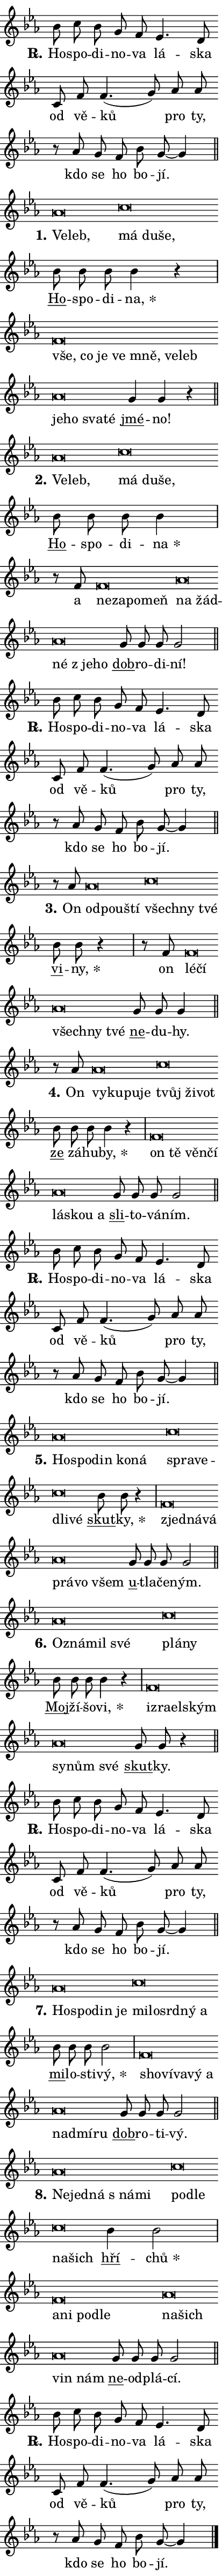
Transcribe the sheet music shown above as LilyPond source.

\version "2.24.0"
\header { tagline = "" }
\paper {
  indent = 0\cm
  top-margin = 0\cm
  right-margin = 0.13\cm % to fit lyric hyphens
  bottom-margin = 0\cm
  left-margin = 0\cm
  paper-width = 7\cm
  page-breaking = #ly:one-page-breaking
  system-system-spacing.basic-distance = #11
  score-system-spacing.basic-distance = #11
  ragged-last = ##f
}


%% Author: Thomas Morley
%% https://lists.gnu.org/archive/html/lilypond-user/2020-05/msg00002.html
#(define (line-position grob)
"Returns position of @var[grob} in current system:
   @code{'start}, if at first time-step
   @code{'end}, if at last time-step
   @code{'middle} otherwise
"
  (let* ((col (ly:item-get-column grob))
         (ln (ly:grob-object col 'left-neighbor))
         (rn (ly:grob-object col 'right-neighbor))
         (col-to-check-left (if (ly:grob? ln) ln col))
         (col-to-check-right (if (ly:grob? rn) rn col))
         (break-dir-left
           (and
             (ly:grob-property col-to-check-left 'non-musical #f)
             (ly:item-break-dir col-to-check-left)))
         (break-dir-right
           (and
             (ly:grob-property col-to-check-right 'non-musical #f)
             (ly:item-break-dir col-to-check-right))))
        (cond ((eqv? 1 break-dir-left) 'start)
              ((eqv? -1 break-dir-right) 'end)
              (else 'middle))))

#(define (tranparent-at-line-position vctor)
  (lambda (grob)
  "Relying on @code{line-position} select the relevant enry from @var{vctor}.
Used to determine transparency,"
    (case (line-position grob)
      ((end) (not (vector-ref vctor 0)))
      ((middle) (not (vector-ref vctor 1)))
      ((start) (not (vector-ref vctor 2))))))

noteHeadBreakVisibility =
#(define-music-function (break-visibility)(vector?)
"Makes @code{NoteHead}s transparent relying on @var{break-visibility}"
#{
  \override NoteHead.transparent =
    #(tranparent-at-line-position break-visibility)
#})

#(define delete-ledgers-for-transparent-note-heads
  (lambda (grob)
    "Reads whether a @code{NoteHead} is transparent.
If so this @code{NoteHead} is removed from @code{'note-heads} from
@var{grob}, which is supposed to be @code{LedgerLineSpanner}.
As a result ledgers are not printed for this @code{NoteHead}"
    (let* ((nhds-array (ly:grob-object grob 'note-heads))
           (nhds-list
             (if (ly:grob-array? nhds-array)
                 (ly:grob-array->list nhds-array)
                 '()))
           ;; Relies on the transparent-property being done before
           ;; Staff.LedgerLineSpanner.after-line-breaking is executed.
           ;; This is fragile ...
           (to-keep
             (remove
               (lambda (nhd)
                 (ly:grob-property nhd 'transparent #f))
               nhds-list)))
      ;; TODO find a better method to iterate over grob-arrays, similiar
      ;; to filter/remove etc for lists
      ;; For now rebuilt from scratch
      (set! (ly:grob-object grob 'note-heads)  '())
      (for-each
        (lambda (nhd)
          (ly:pointer-group-interface::add-grob grob 'note-heads nhd))
        to-keep))))

squashNotes = {
  \override NoteHead.X-extent = #'(-0.2 . 0.2)
  \override NoteHead.Y-extent = #'(-0.75 . 0)
  \override NoteHead.stencil =
    #(lambda (grob)
       (let ((pos (ly:grob-property grob 'staff-position)))
         (begin
           (if (< pos -7) (display "ERROR: Lower brevis then expected\n") (display ""))
           (if (<= pos -6) ly:text-interface::print ly:note-head::print))))
}
unSquashNotes = {
  \revert NoteHead.X-extent
  \revert NoteHead.Y-extent
  \revert NoteHead.stencil
}

hideNotes = \noteHeadBreakVisibility #begin-of-line-visible
unHideNotes = \noteHeadBreakVisibility #all-visible

% work-around for resetting accidentals
% https://lilypond.org/doc/v2.23/Documentation/notation/displaying-rhythms#unmetered-music
cadenzaMeasure = {
  \cadenzaOff
  \partial 1024 s1024
  \cadenzaOn
}

#(define-markup-command (accent layout props text) (markup?)
  "Underline accented syllable"
  (interpret-markup layout props
    #{\markup \override #'(offset . 4.3) \underline { #text }#}))

responsum = \markup \concat {
  "R" \hspace #-1.05 \path #0.1 #'((moveto 0 0.07) (lineto 0.9 0.8)) \hspace #0.05 "."
}

spaceSize = #0.6828661417322834 % exact space size for TeX Gyre Schola

\layout {
  \context {
    \Staff
    \remove "Time_signature_engraver"
    \override LedgerLineSpanner.after-line-breaking = #delete-ledgers-for-transparent-note-heads
  }
  \context {
    \Lyrics {
      \override LyricSpace.minimum-distance = \spaceSize
      \override LyricText.font-name = #"TeX Gyre Schola"
      \override LyricText.font-size = 1
      \override StanzaNumber.font-name = #"TeX Gyre Schola Bold"
      \override StanzaNumber.font-size = 1
    }
  }
  \context {
    \Score 
    \override NoteHead.text =
      #(lambda (grob) 
        (let ((pos (ly:grob-property grob 'staff-position)))
          #{\markup {
            \combine
              \halign #-0.55 \raise #(if (= pos -6) 0 0.5) \override #'(thickness . 2) \draw-line #'(3.2 . 0)
              \musicglyph "noteheads.sM1"
          }#}))
  }
}

% magnetic-lyrics.ily
%
%   written by
%     Jean Abou Samra <jean@abou-samra.fr>
%     Werner Lemberg <wl@gnu.org>
%
%   adapted by
%     Jiri Hon <jiri.hon@gmail.com>
%
% Version 2022-Apr-15

% https://www.mail-archive.com/lilypond-user@gnu.org/msg149350.html

#(define (Left_hyphen_pointer_engraver context)
   "Collect syllable-hyphen-syllable occurrences in lyrics and store
them in properties.  This engraver only looks to the left.  For
example, if the lyrics input is @code{foo -- bar}, it does the
following.

@itemize @bullet
@item
Set the @code{text} property of the @code{LyricHyphen} grob between
@q{foo} and @q{bar} to @code{foo}.

@item
Set the @code{left-hyphen} property of the @code{LyricText} grob with
text @q{foo} to the @code{LyricHyphen} grob between @q{foo} and
@q{bar}.
@end itemize

Use this auxiliary engraver in combination with the
@code{lyric-@/text::@/apply-@/magnetic-@/offset!} hook."
   (let ((hyphen #f)
         (text #f))
     (make-engraver
      (acknowledgers
       ((lyric-syllable-interface engraver grob source-engraver)
        (set! text grob)))
      (end-acknowledgers
       ((lyric-hyphen-interface engraver grob source-engraver)
        ;(when (not (grob::has-interface grob 'lyric-space-interface))
          (set! hyphen grob)));)
      ((stop-translation-timestep engraver)
       (when (and text hyphen)
         (ly:grob-set-object! text 'left-hyphen hyphen))
       (set! text #f)
       (set! hyphen #f)))))

#(define (lyric-text::apply-magnetic-offset! grob)
   "If the space between two syllables is less than the value in
property @code{LyricText@/.details@/.squash-threshold}, move the right
syllable to the left so that it gets concatenated with the left
syllable.

Use this function as a hook for
@code{LyricText@/.after-@/line-@/breaking} if the
@code{Left_@/hyphen_@/pointer_@/engraver} is active."
   (let ((hyphen (ly:grob-object grob 'left-hyphen #f)))
     (when hyphen
       (let ((left-text (ly:spanner-bound hyphen LEFT)))
         (when (grob::has-interface left-text 'lyric-syllable-interface)
           (let* ((common (ly:grob-common-refpoint grob left-text X))
                  (this-x-ext (ly:grob-extent grob common X))
                  (left-x-ext
                   (begin
                     ;; Trigger magnetism for left-text.
                     (ly:grob-property left-text 'after-line-breaking)
                     (ly:grob-extent left-text common X)))
                  ;; `delta` is the gap width between two syllables.
                  (delta (- (interval-start this-x-ext)
                            (interval-end left-x-ext)))
                  (details (ly:grob-property grob 'details))
                  (threshold (assoc-get 'squash-threshold details 0.2)))
             (when (< delta threshold)
               (let* (;; We have to manipulate the input text so that
                      ;; ligatures crossing syllable boundaries are not
                      ;; disabled.  For languages based on the Latin
                      ;; script this is essentially a beautification.
                      ;; However, for non-Western scripts it can be a
                      ;; necessity.
                      (lt (ly:grob-property left-text 'text))
                      (rt (ly:grob-property grob 'text))
                      (is-space (grob::has-interface hyphen 'lyric-space-interface))
                      (space (if is-space " " ""))
                      (extra-delta (if is-space spaceSize 0))
                      ;; Append new syllable.
                      (ltrt-space (if (and (string? lt) (string? rt))
                                (string-append lt space rt)
                                (make-concat-markup (list lt space rt))))
                      ;; Right-align `ltrt` to the right side.
                      (ltrt-space-markup (grob-interpret-markup
                               grob
                               (make-translate-markup
                                (cons (interval-length this-x-ext) 0)
                                (make-right-align-markup ltrt-space)))))
                 (begin
                   ;; Don't print `left-text`.
                   (ly:grob-set-property! left-text 'stencil #f)
                   ;; Set text and stencil (which holds all collected
                   ;; syllables so far) and shift it to the left.
                   (ly:grob-set-property! grob 'text ltrt-space)
                   (ly:grob-set-property! grob 'stencil ltrt-space-markup)
                   (ly:grob-translate-axis! grob (- (- delta extra-delta)) X))))))))))


#(define (lyric-hyphen::displace-bounds-first grob)
   ;; Make very sure this callback isn't triggered too early.
   (let ((left (ly:spanner-bound grob LEFT))
         (right (ly:spanner-bound grob RIGHT)))
     (ly:grob-property left 'after-line-breaking)
     (ly:grob-property right 'after-line-breaking)
     (ly:lyric-hyphen::print grob)))

squashThreshold = #0.4

\layout {
  \context {
    \Lyrics
    \consists #Left_hyphen_pointer_engraver
    \override LyricText.after-line-breaking =
      #lyric-text::apply-magnetic-offset!
    \override LyricHyphen.stencil = #lyric-hyphen::displace-bounds-first
    \override LyricText.details.squash-threshold = \squashThreshold
    \override LyricHyphen.minimum-distance = 0
    \override LyricHyphen.minimum-length = \squashThreshold
  }
}

squashText = \override LyricText.details.squash-threshold = 9999
unSquashText = \override LyricText.details.squash-threshold = \squashThreshold

leftText = \override LyricText.self-alignment-X = #LEFT
unLeftText = \revert LyricText.self-alignment-X

starOffset = #(lambda (grob) 
                (let ((x_offset (ly:self-alignment-interface::aligned-on-x-parent grob)))
                  (if (= x_offset 0) 0 (+ x_offset 1.2))))

star = #(define-music-function (syllable)(string?)
"Append star separator at the end of a syllable"
#{
  \once \override LyricText.X-offset = #starOffset
  \lyricmode { \markup {
    #syllable
    \override #'((font-name . "TeX Gyre Schola Bold")) \hspace #0.2 \lower #0.65 \larger "*"
  } }
#})

starAccent = #(define-music-function (syllable)(string?)
"Append star separator at the end of a syllable and make accent"
#{
  \once \override LyricText.X-offset = #starOffset
  \lyricmode { \markup {
    \accent #syllable
    \override #'((font-name . "TeX Gyre Schola Bold")) \hspace #0.2 \lower #0.65 \larger "*"
  } }
#})

breath = #(define-music-function (syllable)(string?)
"Append breathing indicator at the end of a syllable"
#{
  \lyricmode { \markup { #syllable "+" } }
#})

optionalBreath = #(define-music-function (syllable)(string?)
"Append optional breathing indicator at the end of a syllable"
#{
  \lyricmode { \markup { #syllable "(+)" } }
#})


\score {
    <<
        \new Voice = "melody" { \cadenzaOn \key es \major \relative { bes'8 c bes g f es4. d8 \bar "" c f f4.( g8)] \bar "" as as \bar "" r as g f bes g~ g4 \cadenzaMeasure \bar "||" \break } }
        \new Lyrics \lyricsto "melody" { \lyricmode { \set stanza = \responsum
Ho -- spo -- di -- no -- va lá -- ska od vě -- ků pro ty, kdo se ho bo -- jí. } }
    >>
    \layout {}
}

\score {
    <<
        \new Voice = "melody" { \cadenzaOn \key es \major \relative { \squashNotes as'\breve*1/16 \hideNotes \breve*1/16 \bar "" \unHideNotes \unSquashNotes \squashNotes c\breve*1/16 \hideNotes \breve*1/16 \breve*1/16 \bar "" \unHideNotes \unSquashNotes \bar "" bes8 bes bes bes4 r \cadenzaMeasure \bar "|" \squashNotes f\breve*1/16 \hideNotes \breve*1/16 \bar "" \breve*1/16 \bar "" \breve*1/16 \bar "" \breve*1/16 \bar "" \breve*1/16 \breve*1/16 \bar "" \unHideNotes \unSquashNotes \squashNotes as\breve*1/16 \hideNotes \breve*1/16 \bar "" \breve*1/16 \breve*1/16 \bar "" \unHideNotes \unSquashNotes \bar "" g4 g r \cadenzaMeasure \bar "||" \break } }
        \new Lyrics \lyricsto "melody" { \lyricmode { \set stanza = "1."
\leftText Ve -- \squashText leb, \unSquashText má \squashText du -- še, \unLeftText \unSquashText \markup \accent Ho -- spo -- di -- \star na, \leftText vše, \squashText co je ve mně, ve -- leb \unSquashText je -- \squashText ho sva -- té \unLeftText \unSquashText \markup \accent jmé -- no! } }
    >>
    \layout {}
}

\score {
    <<
        \new Voice = "melody" { \cadenzaOn \key es \major \relative { \squashNotes as'\breve*1/16 \hideNotes \breve*1/16 \bar "" \unHideNotes \unSquashNotes \squashNotes c\breve*1/16 \hideNotes \breve*1/16 \breve*1/16 \bar "" \unHideNotes \unSquashNotes \bar "" bes8 bes bes bes4 \cadenzaMeasure \bar "|" r8 f8 \squashNotes f\breve*1/16 \hideNotes \breve*1/16 \bar "" \breve*1/16 \breve*1/16 \bar "" \unHideNotes \unSquashNotes \squashNotes as\breve*1/16 \hideNotes \breve*1/16 \bar "" \breve*1/16 \bar "" \breve*1/16 \breve*1/16 \bar "" \unHideNotes \unSquashNotes \bar "" g8 g g g2 \cadenzaMeasure \bar "||" \break } }
        \new Lyrics \lyricsto "melody" { \lyricmode { \set stanza = "2."
\leftText Ve -- \squashText leb, \unSquashText má \squashText du -- še, \unLeftText \unSquashText \markup \accent Ho -- spo -- di -- \star na a \leftText ne -- \squashText za -- po -- meň \unSquashText na \squashText žád -- né "z je" -- ho \unLeftText \unSquashText \markup \accent dob -- ro -- di -- ní! } }
    >>
    \layout {}
}

\score {
    <<
        \new Voice = "melody" { \cadenzaOn \key es \major \relative { bes'8 c bes g f es4. d8 \bar "" c f f4.( g8)] \bar "" as as \bar "" r as g f bes g~ g4 \cadenzaMeasure \bar "||" \break } }
        \new Lyrics \lyricsto "melody" { \lyricmode { \set stanza = \responsum
Ho -- spo -- di -- no -- va lá -- ska od vě -- ků pro ty, kdo se ho bo -- jí. } }
    >>
    \layout {}
}

\score {
    <<
        \new Voice = "melody" { \cadenzaOn \key es \major \relative { r8 as'8 \squashNotes as\breve*1/16 \hideNotes \breve*1/16 \breve*1/16 \bar "" \unHideNotes \unSquashNotes \squashNotes c\breve*1/16 \hideNotes \breve*1/16 \breve*1/16 \bar "" \unHideNotes \unSquashNotes \bar "" bes8 bes r4 \cadenzaMeasure \bar "|" r8 f8 \squashNotes f\breve*1/16 \hideNotes \breve*1/16 \bar "" \unHideNotes \unSquashNotes \squashNotes as\breve*1/16 \hideNotes \breve*1/16 \breve*1/16 \bar "" \unHideNotes \unSquashNotes \bar "" g8 g g4 \cadenzaMeasure \bar "||" \break } }
        \new Lyrics \lyricsto "melody" { \lyricmode { \set stanza = "3."
On \leftText od -- \squashText pou -- ští \unSquashText všech -- \squashText ny tvé \unLeftText \unSquashText \markup \accent vi -- \star ny, on \leftText lé -- \squashText čí \unSquashText všech -- \squashText ny tvé \unLeftText \unSquashText \markup \accent ne -- du -- hy. } }
    >>
    \layout {}
}

\score {
    <<
        \new Voice = "melody" { \cadenzaOn \key es \major \relative { r8 as'8 \squashNotes as\breve*1/16 \hideNotes \breve*1/16 \bar "" \breve*1/16 \breve*1/16 \bar "" \unHideNotes \unSquashNotes \squashNotes c\breve*1/16 \hideNotes \breve*1/16 \breve*1/16 \bar "" \unHideNotes \unSquashNotes \bar "" bes8 bes bes bes4 r \cadenzaMeasure \bar "|" \squashNotes f\breve*1/16 \hideNotes \breve*1/16 \bar "" \breve*1/16 \breve*1/16 \bar "" \unHideNotes \unSquashNotes \squashNotes as\breve*1/16 \hideNotes \breve*1/16 \breve*1/16 \bar "" \unHideNotes \unSquashNotes \bar "" g8 g g g2 \cadenzaMeasure \bar "||" \break } }
        \new Lyrics \lyricsto "melody" { \lyricmode { \set stanza = "4."
On \leftText vy -- \squashText ku -- pu -- je \unSquashText tvůj \squashText ži -- vot \unLeftText \unSquashText \markup \accent ze zá -- hu -- \star by, \leftText on \squashText tě věn -- čí \unSquashText lá -- \squashText skou a \unLeftText \unSquashText \markup \accent sli -- to -- vá -- ním. } }
    >>
    \layout {}
}

\score {
    <<
        \new Voice = "melody" { \cadenzaOn \key es \major \relative { bes'8 c bes g f es4. d8 \bar "" c f f4.( g8)] \bar "" as as \bar "" r as g f bes g~ g4 \cadenzaMeasure \bar "||" \break } }
        \new Lyrics \lyricsto "melody" { \lyricmode { \set stanza = \responsum
Ho -- spo -- di -- no -- va lá -- ska od vě -- ků pro ty, kdo se ho bo -- jí. } }
    >>
    \layout {}
}

\score {
    <<
        \new Voice = "melody" { \cadenzaOn \key es \major \relative { \squashNotes as'\breve*1/16 \hideNotes \breve*1/16 \bar "" \breve*1/16 \bar "" \breve*1/16 \breve*1/16 \bar "" \unHideNotes \unSquashNotes \squashNotes c\breve*1/16 \hideNotes \breve*1/16 \bar "" \breve*1/16 \breve*1/16 \bar "" \unHideNotes \unSquashNotes \bar "" bes8 bes r4 \cadenzaMeasure \bar "|" \squashNotes f\breve*1/16 \hideNotes \breve*1/16 \breve*1/16 \bar "" \unHideNotes \unSquashNotes \squashNotes as\breve*1/16 \hideNotes \breve*1/16 \breve*1/16 \bar "" \unHideNotes \unSquashNotes \bar "" g8 g g g2 \cadenzaMeasure \bar "||" \break } }
        \new Lyrics \lyricsto "melody" { \lyricmode { \set stanza = "5."
\leftText Ho -- \squashText spo -- din ko -- ná \unSquashText spra -- \squashText ve -- dli -- vé \unLeftText \unSquashText \markup \accent skut -- \star ky, \leftText zjed -- \squashText ná -- vá \unSquashText prá -- \squashText vo všem \unLeftText \unSquashText \markup \accent u -- tla -- če -- ným. } }
    >>
    \layout {}
}

\score {
    <<
        \new Voice = "melody" { \cadenzaOn \key es \major \relative { \squashNotes as'\breve*1/16 \hideNotes \breve*1/16 \bar "" \breve*1/16 \breve*1/16 \bar "" \unHideNotes \unSquashNotes \squashNotes c\breve*1/16 \hideNotes \breve*1/16 \bar "" \unHideNotes \unSquashNotes \bar "" bes8 bes bes bes4 r \cadenzaMeasure \bar "|" \squashNotes f\breve*1/16 \hideNotes \breve*1/16 \bar "" \breve*1/16 \breve*1/16 \bar "" \unHideNotes \unSquashNotes \squashNotes as\breve*1/16 \hideNotes \breve*1/16 \breve*1/16 \bar "" \unHideNotes \unSquashNotes \bar "" g8 g r4 \cadenzaMeasure \bar "||" \break } }
        \new Lyrics \lyricsto "melody" { \lyricmode { \set stanza = "6."
\leftText Oz -- \squashText ná -- mil své \unSquashText plá -- \squashText ny \unLeftText \unSquashText \markup \accent Moj -- ží -- šo -- \star vi, \leftText iz -- \squashText ra -- el -- ským \unSquashText sy -- \squashText nům své \unLeftText \unSquashText \markup \accent skut -- ky. } }
    >>
    \layout {}
}

\score {
    <<
        \new Voice = "melody" { \cadenzaOn \key es \major \relative { bes'8 c bes g f es4. d8 \bar "" c f f4.( g8)] \bar "" as as \bar "" r as g f bes g~ g4 \cadenzaMeasure \bar "||" \break } }
        \new Lyrics \lyricsto "melody" { \lyricmode { \set stanza = \responsum
Ho -- spo -- di -- no -- va lá -- ska od vě -- ků pro ty, kdo se ho bo -- jí. } }
    >>
    \layout {}
}

\score {
    <<
        \new Voice = "melody" { \cadenzaOn \key es \major \relative { \squashNotes as'\breve*1/16 \hideNotes \breve*1/16 \bar "" \breve*1/16 \breve*1/16 \bar "" \unHideNotes \unSquashNotes \squashNotes c\breve*1/16 \hideNotes \breve*1/16 \bar "" \breve*1/16 \bar "" \breve*1/16 \breve*1/16 \bar "" \unHideNotes \unSquashNotes \bar "" bes8 bes bes bes2 \cadenzaMeasure \bar "|" \squashNotes f\breve*1/16 \hideNotes \breve*1/16 \bar "" \breve*1/16 \bar "" \breve*1/16 \breve*1/16 \bar "" \unHideNotes \unSquashNotes \squashNotes as\breve*1/16 \hideNotes \breve*1/16 \breve*1/16 \bar "" \unHideNotes \unSquashNotes \bar "" g8 g g g2 \cadenzaMeasure \bar "||" \break } }
        \new Lyrics \lyricsto "melody" { \lyricmode { \set stanza = "7."
\leftText Ho -- \squashText spo -- din je \unSquashText mi -- \squashText lo -- srd -- ný a \unLeftText \unSquashText \markup \accent mi -- lo -- sti -- \star vý, \leftText sho -- \squashText ví -- va -- vý a \unSquashText nad -- \squashText mí -- ru \unLeftText \unSquashText \markup \accent dob -- ro -- ti -- vý. } }
    >>
    \layout {}
}

\score {
    <<
        \new Voice = "melody" { \cadenzaOn \key es \major \relative { \squashNotes as'\breve*1/16 \hideNotes \breve*1/16 \bar "" \breve*1/16 \bar "" \breve*1/16 \breve*1/16 \bar "" \unHideNotes \unSquashNotes \squashNotes c\breve*1/16 \hideNotes \breve*1/16 \bar "" \breve*1/16 \breve*1/16 \bar "" \unHideNotes \unSquashNotes \bar "" bes4 bes2 \cadenzaMeasure \bar "|" \squashNotes f\breve*1/16 \hideNotes \breve*1/16 \bar "" \breve*1/16 \breve*1/16 \bar "" \unHideNotes \unSquashNotes \squashNotes as\breve*1/16 \hideNotes \breve*1/16 \bar "" \breve*1/16 \breve*1/16 \bar "" \unHideNotes \unSquashNotes \bar "" g8 g g g2 \cadenzaMeasure \bar "||" \break } }
        \new Lyrics \lyricsto "melody" { \lyricmode { \set stanza = "8."
\leftText Ne -- \squashText jed -- ná "s ná" -- mi \unSquashText po -- \squashText dle na -- šich \unLeftText \unSquashText \markup \accent hří -- \star chů \leftText a -- \squashText ni po -- dle \unSquashText na -- \squashText šich vin nám \unLeftText \unSquashText \markup \accent ne -- od -- plá -- cí. } }
    >>
    \layout {}
}

\score {
    <<
        \new Voice = "melody" { \cadenzaOn \key es \major \relative { bes'8 c bes g f es4. d8 \bar "" c f f4.( g8)] \bar "" as as \bar "" r as g f bes g~ g4 \cadenzaMeasure \bar "||" \break } \bar "|." }
        \new Lyrics \lyricsto "melody" { \lyricmode { \set stanza = \responsum
Ho -- spo -- di -- no -- va lá -- ska od vě -- ků pro ty, kdo se ho bo -- jí. } }
    >>
    \layout {}
}
